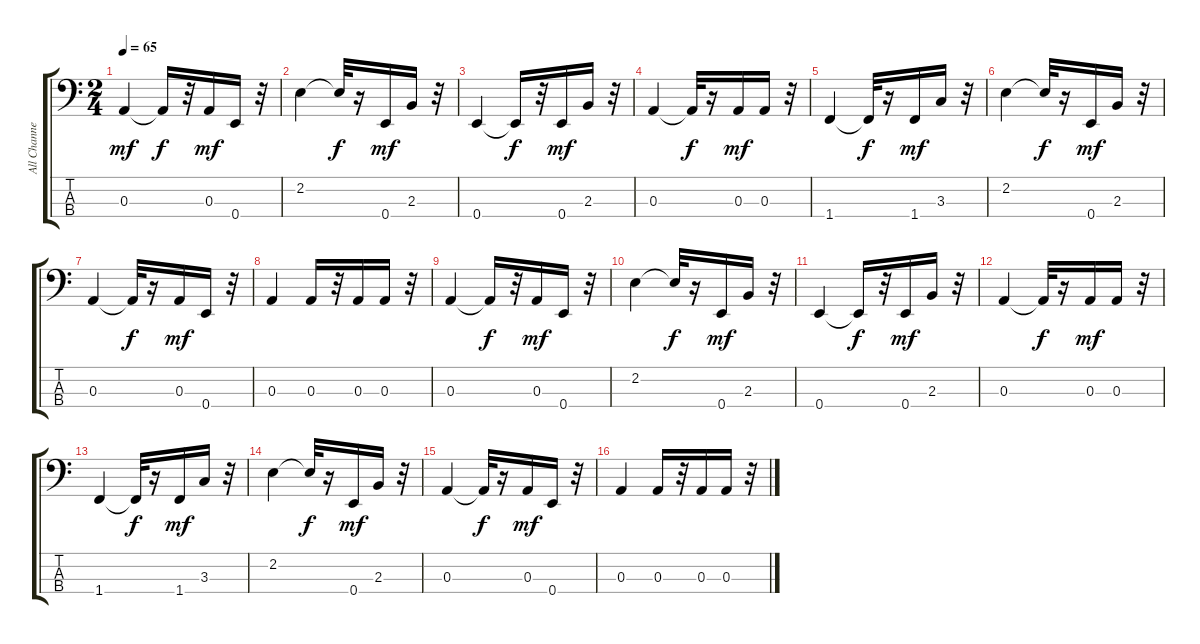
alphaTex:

\track ("All Channels*merged" "All Channe") {instrument electricbassfinger}
\staff {score tabs}
\tuning (G2 D2 A1 E1) {hide}
\ts (2 4)
\tempo 65
\clef f4
\ks c
0.3.4{dy mf instrument electricbassfinger} 0.3{t}.16{dy f} r.32 0.3.16{dy mf} 0.4.16 r.32 |
2.2.4 2.2{t}.32{dy f} r.16 0.4.16{dy mf} 2.3.16 r.32 |
0.4.4 0.4{t}.16{dy f} r.32 0.4.16{dy mf} 2.3.16 r.32 |
0.3.4 0.3{t}.32{dy f} r.16 0.3.16{dy mf} 0.3.16 r.32 |
1.4.4 1.4{t}.32{dy f} r.16 1.4.16{dy mf} 3.3.16 r.32 |
2.2.4 2.2{t}.32{dy f} r.16 0.4.16{dy mf} 2.3.16 r.32 |
0.3.4 0.3{t}.32{dy f} r.16 0.3.16{dy mf} 0.4.16 r.32 |
0.3.4 0.3.16 r.32 0.3.16 0.3.16 r.32 |
0.3.4 0.3{t}.16{dy f} r.32 0.3.16{dy mf} 0.4.16 r.32 |
2.2.4 2.2{t}.32{dy f} r.16 0.4.16{dy mf} 2.3.16 r.32 |
0.4.4 0.4{t}.16{dy f} r.32 0.4.16{dy mf} 2.3.16 r.32 |
0.3.4 0.3{t}.32{dy f} r.16 0.3.16{dy mf} 0.3.16 r.32 |
1.4.4 1.4{t}.32{dy f} r.16 1.4.16{dy mf} 3.3.16 r.32 |
2.2.4 2.2{t}.32{dy f} r.16 0.4.16{dy mf} 2.3.16 r.32 |
0.3.4 0.3{t}.32{dy f} r.16 0.3.16{dy mf} 0.4.16 r.32 |
0.3.4 0.3.16 r.32 0.3.16 0.3.16 r.32
